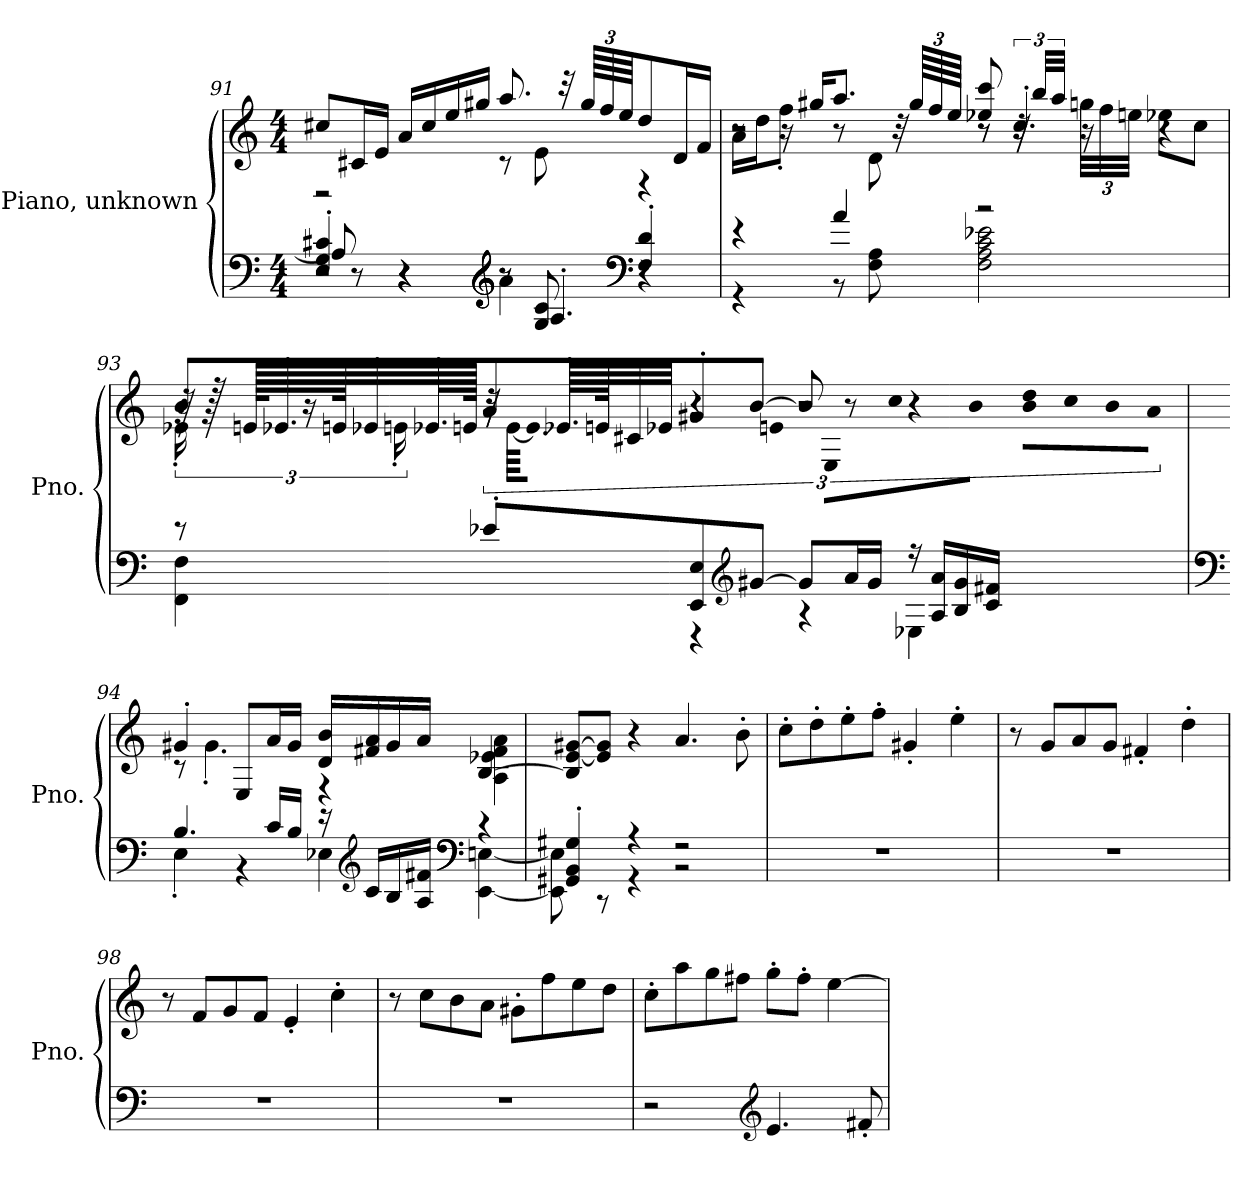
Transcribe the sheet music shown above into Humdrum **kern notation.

**kern	**kern
*part1	*part1
*staff2	*staff1
*I"Piano, unknown	*
*I'Pno.	*
!!LO:LB:g=z
*clefF4	*clefG2
*k[]	*k[]
*M4/4	*M4/4
=91	=91
*^	*^
*	*^	*	*
4E/' 4G/' 4c#X/'	2r	8A/]	8cc#X/L	2r
.	.	8r	16c#X/L	.
.	.	.	16e/JJ	.
4r	.	4r	16a/LL	.
.	.	.	16cc#/	.
.	.	.	16ee/	.
.	.	.	16gg#X/JJ	.
*clefG2	*	*	*	*
8r	4a\	8r	8.aa/	8r
8G/ 8c#/	.	4.A'/	.	8e\
.	.	.	32r	.
*	*	*	*Xbrackettup	*
.	.	.	96gg#/LLLL	.
.	.	.	96ff/	.
.	.	.	96ee/JJJ	.
*clefF4	*	*	*	*
4F/' 4d/'	4r	.	8dd/	4r
.	.	.	16d/L	.
.	.	.	16f/JJ	.
*	*v	*v	*	*
=92	=92	=92	=92
*	*	*	*^
4r	4r	8r	16a\LL	2r
.	.	.	16dd\J	.
.	.	16r	8ff'\J	.
.	.	16gg#X/KL	.	.
4a/	8r	8.aa/J	8r	.
.	8F\ 8A\	.	8d\	.
.	.	32r	.	.
.	.	96gg#/LLLL	.	.
.	.	96ff/	.	.
.	.	96ee/JJJJ	.	.
2r	2F\ 2A\ 2c\ 2e-X\	8ee-X/ 8ccc/	8r	8r
*	*	*brackettup	*	*
.	.	48r	16r	4.cc'/
.	.	48bb/LLL	.	.
.	.	48aa/JJJ	.	.
*	*	*	*Xbrackettup	*
.	.	16r	48ggn\LLL	.
.	.	.	48ff\	.
.	.	.	48een\JJJ	.
.	.	4r	8ee-X\L	.
.	.	.	8cc\J	.
!!LO:LB:g=z	!!	!!
=93	=93	=93	=93	=93
*	*	*	*brackettup	*
8r	4FF\ 4F\	8b/L	24e-X'\	64r
.	.	.	.	128r
.	.	.	.	128en/KLLLL
.	.	.	.	64.e-X'/
.	.	.	24r	.
.	.	.	.	128en/JK
.	.	.	.	32e-X'/
.	.	.	24en'\	.
.	.	.	.	64.e-X'/L
.	.	.	.	128en/JJJJk
8e-X'/L	.	8a/	48r	32r
.	.	.	[96e\KKLL	.
.	.	.	16.e\JJ]	64.e-X'/LLLL
.	.	.	.	128en/JK
.	.	.	.	32c#X/
.	.	.	.	32e-X/JJJ
8EE/ 8E/	4r	8g#X'/	4en\	4r
*clefG2	*	*	*	*
[8g#X/J	.	[8b/J	.	.
8g#/L]	4r	8b/]	8E\L	2r
16a/L	.	8r	16cc\L	.
16g#/JJ	.	.	16b\JJ	.
16r	4E-X\	4r	16b\ 16dd\LL	.
16A/ 16a/LL	.	.	16cc\	.
16B/ 16g#/	.	.	16b\	.
16c/ 16f#X/JJ	.	.	16a\JJ	.
*	*	*v	*v	*v
!!LO:PB:g=z
=94	=94	=94
*clefF4	*	*
*	*	*^
4.B/	4E'\	4g#X'/	8r
.	.	.	4.g#'\
.	4r	8E/L	.
16c/LL	.	16a/L	.
16B/JJ	.	16g#/JJ	.
16r	4E-X\	16d/ 16b/LL	4r
*clefG2	*	*	*
16c/LL	.	16f#X/ 16a/	.
16B/	.	16g#/	.
16A/ 16f#X/JJ	.	16a/JJ	.
*clefF4	*	*	*
4r	[4EE\ [4En\	[4B/	4A\ 4e-X\ 4f#\ 4a\
*	*	*v	*v
=95	=95	=95
4GG#X/' 4BB/' 4G#X/'	8EE\] 8E\]	8B/] [8e/ [8g#X/L
.	8r	8e/] 8g#/]J
4r	4r	4r
2r	2r	4.a/
.	.	8b'\
*v	*v	*
=96	=96
1r	8cc'\L
.	8dd'\
.	8ee'\
.	8ff'\J
.	4g#X'/
.	4ee'\
=97	=97
1r	8r
.	8g/L
.	8a/
.	8g/J
.	4f#X'/
.	4dd'\
!!LO:LB:g=z
=98	=98
1r	8r
.	8f/L
.	8g/
.	8f/J
.	4e'/
.	4cc'\
=99	=99
1r	8r
.	8cc\L
.	8b\
.	8a\J
.	8g#X'\L
.	8ff\
.	8ee\
.	8dd\J
=100	=100
2r	8cc'\L
.	8aa\
.	8gg\
.	8ff#X\J
*clefG2	*
4.e/	8gg'\L
.	8ff#'\J
.	[4ee\
8f#X'/	.
=	=
*-	*-
